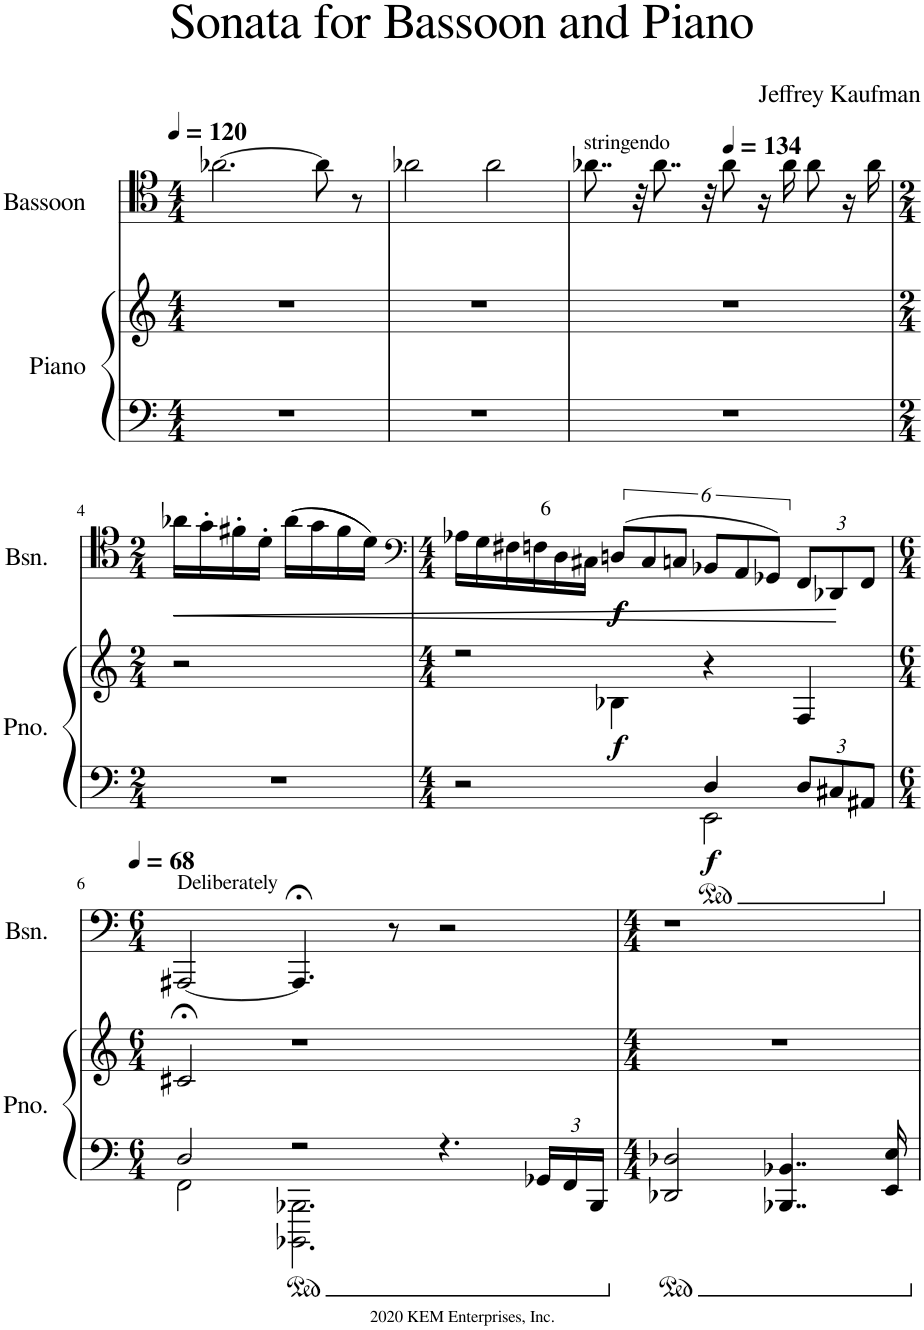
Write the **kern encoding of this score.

**kern	**kern	**dynam	**kern	**dynam
*part2	*part2	*part2	*part1	*part1
*staff3	*staff2	*staff2/3	*staff1	*staff1
*I"Piano	*	*	*I"Bassoon	*
*I'Pno.	*	*	*I'Bsn.	*
*clefF4	*clefG2	*	*clefC4	*
*k[]	*k[]	*	*k[]	*
*M4/4	*M4/4	*	*M4/4	*
*MM120	*MM120	*	*MM120	*
=1	=1	=1	=1	=1
1r	1r	.	[2.a-X\	.
.	.	.	8a-\]	.
.	.	.	8r	.
=2	=2	=2	=2	=2
1r	1r	.	2a-X\	.
.	.	.	2a-\	.
=3	=3	=3	=3	=3
!	!	!	!LO:TX:a:t=stringendo	!
1r	1r	.	8..a-X\	.
.	.	.	32r	.
.	.	.	8..a-\	.
.	.	.	32r	.
*	*	*	*MM134	*
.	.	.	8a-\	.
.	.	.	16r	.
.	.	.	16a-\	.
.	.	.	8a-\	.
.	.	.	16r	.
.	.	.	16a-\	.
!!LO:LB:g=z
=4	=4	=4	=4	=4
*M2/4	*M2/4	*	*M2/4	*
!	!	!	!	!LO:HP:b
2r	2r	.	16a-X\LL	<
.	.	.	16g'\	.
.	.	.	16f#X'\	.
.	.	.	16d'\JJ	.
.	.	.	((16a-\LL	.
.	.	.	16g\	.
.	.	.	16f#\	.
.	.	.	16d\JJ))	.
=5	=5	=5	=5	=5
*	*	*	*clefF4	*
*M4/4	*M4/4	*	*M4/4	*
*^	*^	*	*	*
*	*	*	*	*	*Xbrackettup	*
!	!	!	!	!	!LO:TX:a:t=6	!
2r	2ryy	2r	4ryy	.	24A-X\LL	.
.	.	.	.	.	24G\	.
.	.	.	.	.	24F#X\	.
.	.	.	.	.	24Fn\	.
.	.	.	.	.	24D\	.
.	.	.	.	.	24C#X\JJ	.
*	*	*	*	*	*brackettup	*
!	!	!	!	!LO:DY:b	!	!LO:DY:b
!	!	!	!	!	!	!LO:DY:n=1:b
.	.	.	4B-X\	f	(>12Dn/L	f f
.	.	.	.	.	12C#/	.
.	.	.	.	.	12Cn/J	.
!	!	!	!	!LO:DY:b=2	!	!
2EE\	4D/	4r	2ryy	f	12BB-X/L	.
.	.	.	.	.	12AA/	.
.	.	.	.	.	12GG-X/J)	.
*	*Xbrackettup	*	*	*	*Xbrackettup	*
.	12D/L	4F/	.	.	12FF/L	.
.	12C#X/	.	.	.	12DD-X/	.
.	12AA#X/J	.	.	.	12FF/J	.
*v	*v	*	*	*	*	*
*	*v	*v	*	*	*
.	.	.	.	[
!!LO:LB:g=z
=6	=6	=6	=6	=6
*M6/4	*M6/4	*	*M6/4	*
*	*	*	*MM68	*
*^	*	*	*	*
!	!	!	!	!LO:TX:a:t=Deliberately	!
2D/	2FF\	2c#X;</	.	[2AAA#X/	.
2r	2.BBBB-X\ 2.BBB-X\	1r	.	4.AAA#;</]	.
.	.	.	.	8r	.
4.r	.	.	.	2r	.
.	4ryy	.	.	.	.
24GG-X/LL	.	.	.	.	.
24FF/	.	.	.	.	.
24BBB-/JJ	.	.	.	.	.
*v	*v	*	*	*	*
=7	=7	=7	=7	=7
*M4/4	*M4/4	*	*M4/4	*
2DD-X/ 2D-X/	1r	.	1r	.
4..BBB-X/ 4..BB-X/	.	.	.	.
16EE/ 16E/	.	.	.	.
=	=	=	=	=
*-	*-	*-	*-	*-
